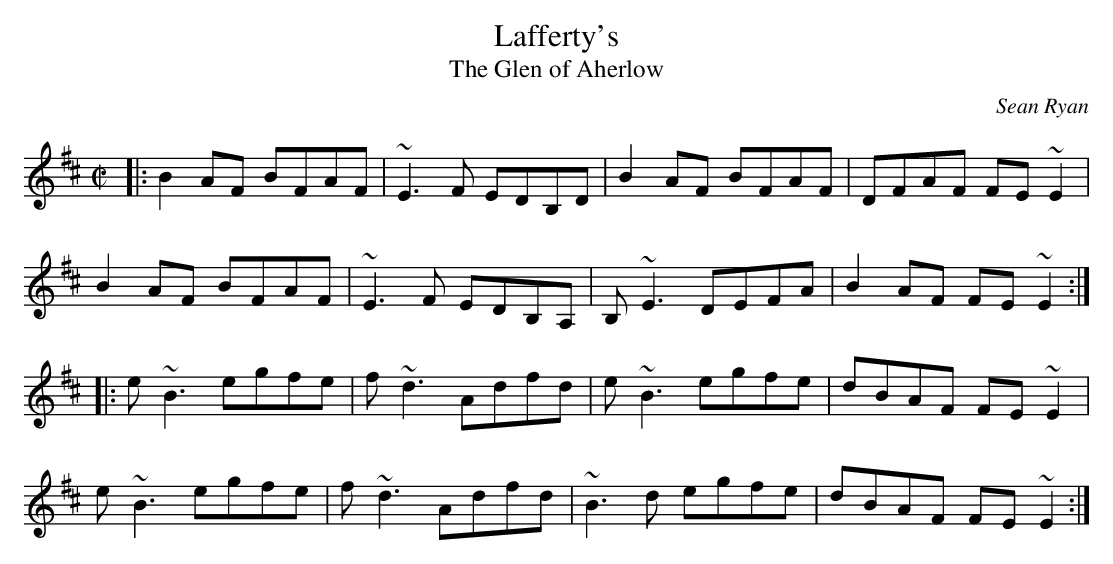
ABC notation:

X:1
T:Lafferty's
T:Glen of Aherlow, The
C:Sean Ryan
M:C|
K:Edor
|:B2AF BFAF|~E3F EDB,D|B2AF BFAF|DFAF FE~E2|
B2AF BFAF|~E3F EDB,A,|B,~E3 DEFA|B2AF FE~E2:|
|:e~B3 egfe|f~d3 Adfd|e~B3 egfe|dBAF FE~E2|
e~B3 egfe|f~d3 Adfd|~B3d egfe|dBAF FE~E2:|
